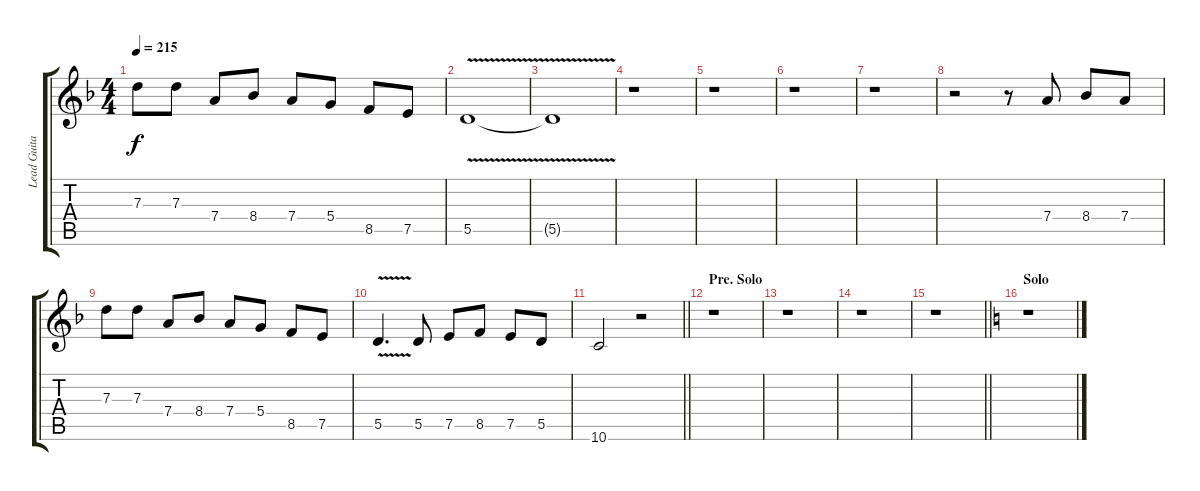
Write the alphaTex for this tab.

\track ("Lead Guitar " "Lead Guita") {instrument overdrivenguitar}
\staff {score tabs}
\tuning (E4 B3 G3 D3 A2 D2) {hide}
\ts (4 4)
\tempo 215
\clef g2
\ks f
7.3.8{dy f} 7.3.8 7.4.8 8.4.8 7.4.8 5.4.8 8.5.8 7.5.8 |
5.5{v}.1 |
5.5{t}.1 |
r.1 |
r.1 |
r.1 |
r.1 |
r.2 r.8 7.4.8 8.4.8 7.4.8 |
7.3.8 7.3.8 7.4.8 8.4.8 7.4.8 5.4.8 8.5.8 7.5.8 |
5.5{v}.4{d} 5.5.8 7.5.8 8.5.8 7.5.8 5.5.8 |
\barLineRight lightlight
10.6.2 r.2 |
\section ("" "Pre. Solo")
r.1 |
r.1 |
r.1 |
\barLineRight lightlight
r.1 |
\section ("" "Solo")
\ks c
r.1
